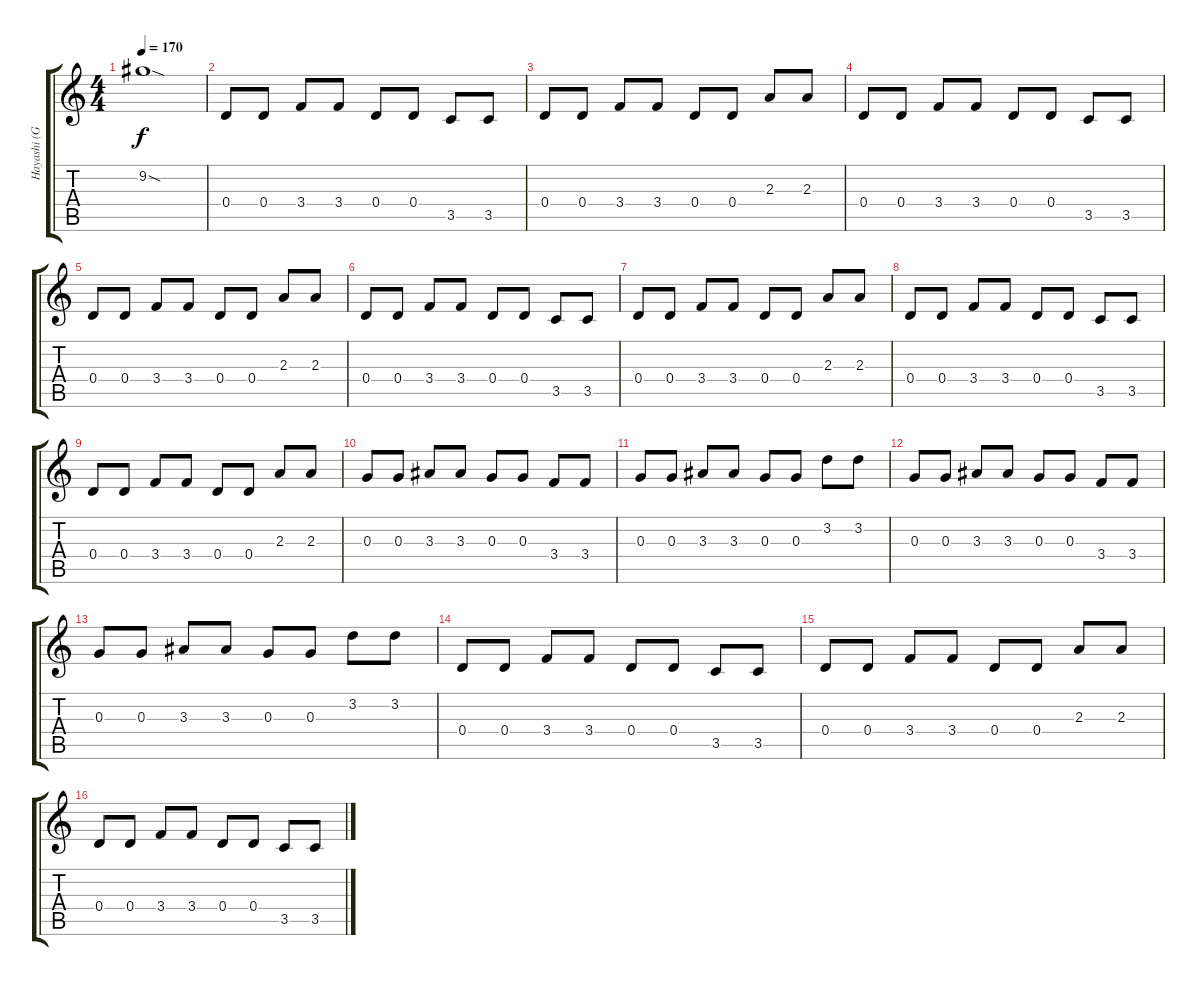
\track ("Hayashi (Guitar)" "Hayashi (G") {instrument distortionguitar}
\staff {score tabs}
\tuning (E4 B3 G3 D3 A2 E2) {hide}
\ts (4 4)
\tempo 170
\clef g2
\ks c
9.2{sod}.1{dy f} |
0.4.8 0.4.8 3.4.8 3.4.8 0.4.8 0.4.8 3.5.8 3.5.8 |
0.4.8 0.4.8 3.4.8 3.4.8 0.4.8 0.4.8 2.3.8 2.3.8 |
0.4.8 0.4.8 3.4.8 3.4.8 0.4.8 0.4.8 3.5.8 3.5.8 |
0.4.8 0.4.8 3.4.8 3.4.8 0.4.8 0.4.8 2.3.8 2.3.8 |
0.4.8 0.4.8 3.4.8 3.4.8 0.4.8 0.4.8 3.5.8 3.5.8 |
0.4.8 0.4.8 3.4.8 3.4.8 0.4.8 0.4.8 2.3.8 2.3.8 |
0.4.8 0.4.8 3.4.8 3.4.8 0.4.8 0.4.8 3.5.8 3.5.8 |
0.4.8 0.4.8 3.4.8 3.4.8 0.4.8 0.4.8 2.3.8 2.3.8 |
0.3.8 0.3.8 3.3.8 3.3.8 0.3.8 0.3.8 3.4.8 3.4.8 |
0.3.8 0.3.8 3.3.8 3.3.8 0.3.8 0.3.8 3.2.8 3.2.8 |
0.3.8 0.3.8 3.3.8 3.3.8 0.3.8 0.3.8 3.4.8 3.4.8 |
0.3.8 0.3.8 3.3.8 3.3.8 0.3.8 0.3.8 3.2.8 3.2.8 |
0.4.8 0.4.8 3.4.8 3.4.8 0.4.8 0.4.8 3.5.8 3.5.8 |
0.4.8 0.4.8 3.4.8 3.4.8 0.4.8 0.4.8 2.3.8 2.3.8 |
0.4.8 0.4.8 3.4.8 3.4.8 0.4.8 0.4.8 3.5.8 3.5.8
